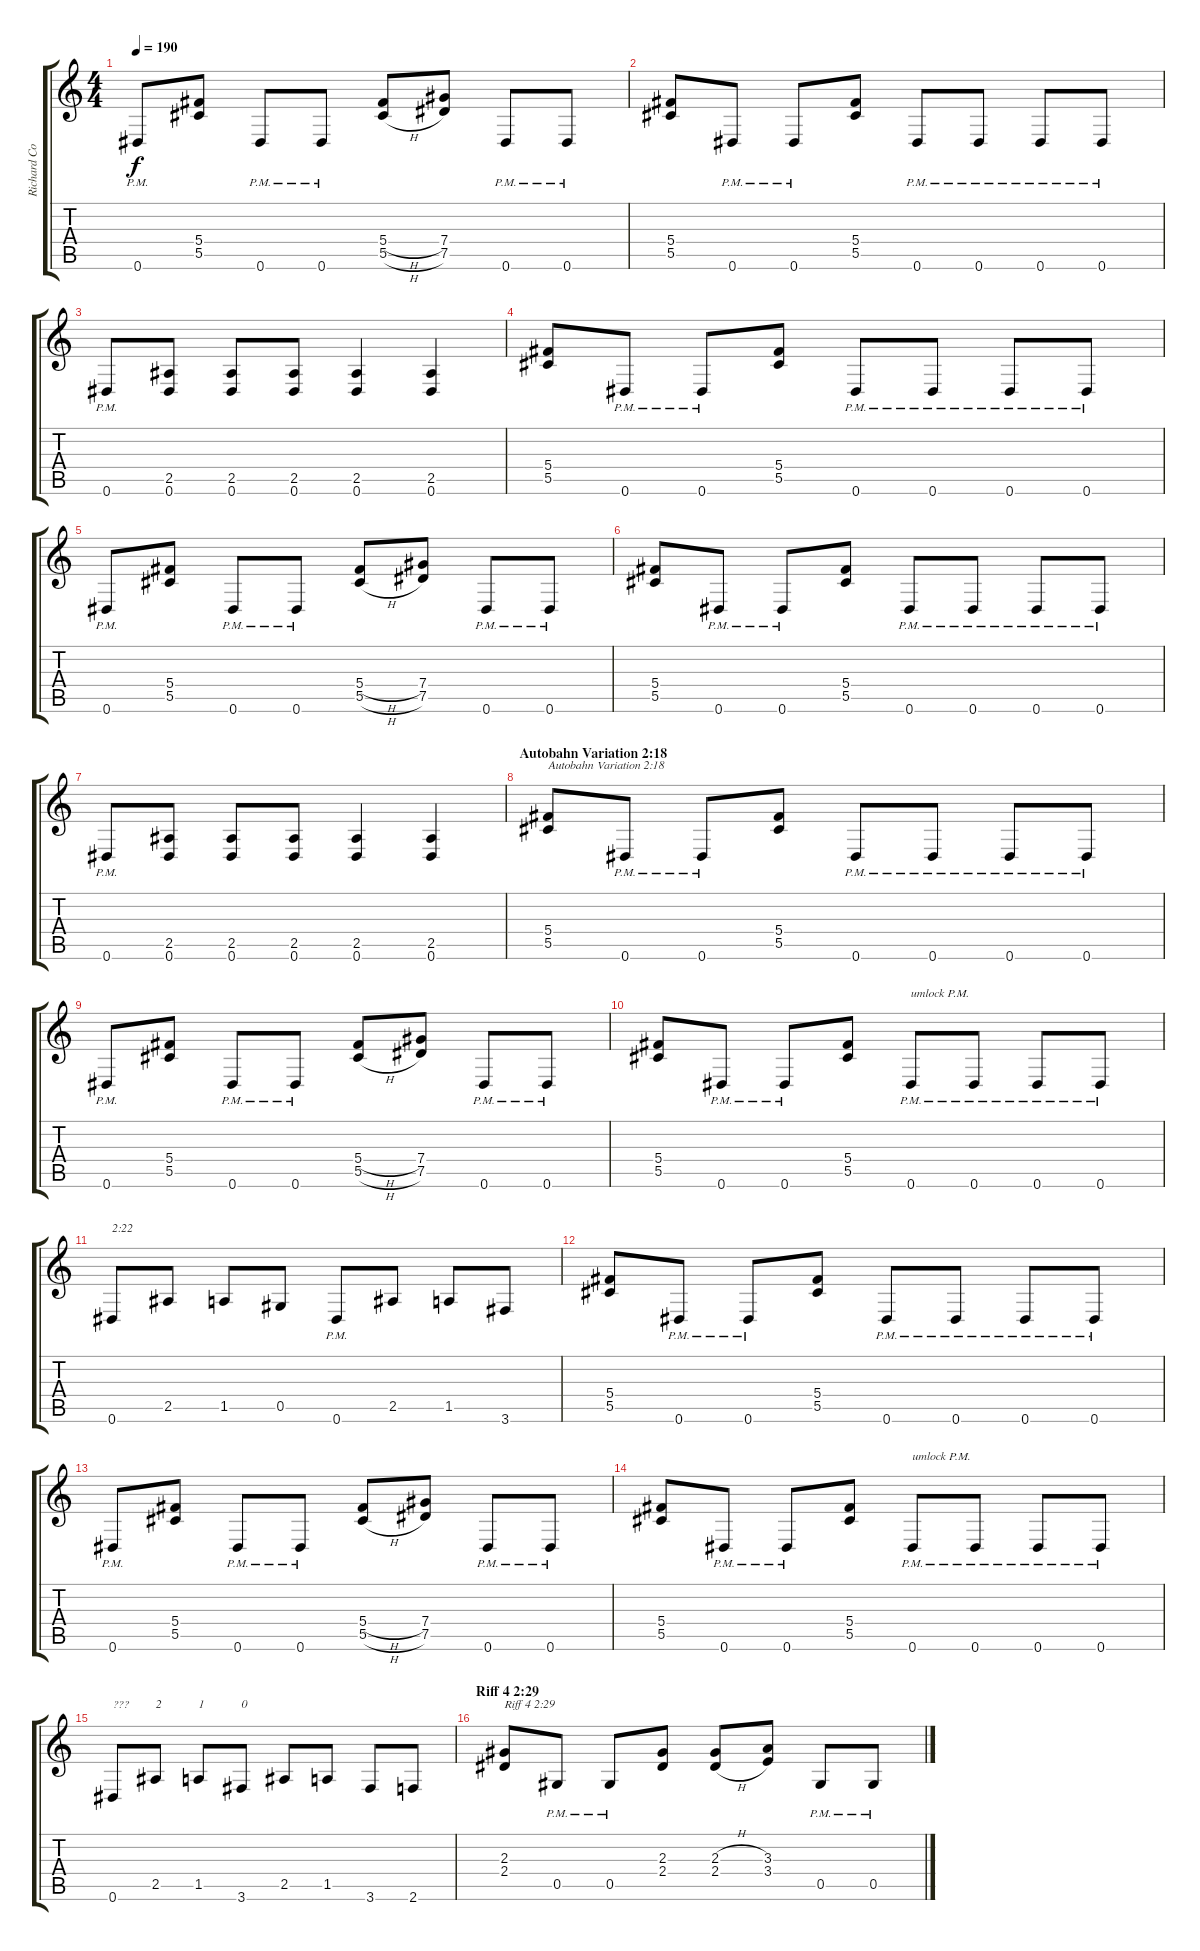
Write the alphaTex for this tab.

\track ("Richard Corpse" "Richard Co") {instrument overdrivenguitar}
\staff {score tabs}
\tuning (Eb4 Bb3 Gb3 Db3 Ab2 Eb2) {hide}
\ts (4 4)
\tempo 190
\clef g2
\ks c
0.6{pm}.8{dy f} (5.4 5.5).8 0.6{pm}.8 0.6{pm}.8 (5.4{h} 5.5{h}).8 (7.4 7.5).8 0.6{pm}.8 0.6{pm}.8 |
(5.4 5.5).8 0.6{pm}.8 0.6{pm}.8 (5.4 5.5).8 0.6{pm}.8 0.6{pm}.8 0.6{pm}.8 0.6{pm}.8 |
0.6{pm}.8 (2.5 0.6).8 (2.5 0.6).8 (2.5 0.6).8 (2.5 0.6).4 (2.5 0.6).4 |
(5.4 5.5).8 0.6{pm}.8 0.6{pm}.8 (5.4 5.5).8 0.6{pm}.8 0.6{pm}.8 0.6{pm}.8 0.6{pm}.8 |
0.6{pm}.8 (5.4 5.5).8 0.6{pm}.8 0.6{pm}.8 (5.4{h} 5.5{h}).8 (7.4 7.5).8 0.6{pm}.8 0.6{pm}.8 |
(5.4 5.5).8 0.6{pm}.8 0.6{pm}.8 (5.4 5.5).8 0.6{pm}.8 0.6{pm}.8 0.6{pm}.8 0.6{pm}.8 |
0.6{pm}.8 (2.5 0.6).8 (2.5 0.6).8 (2.5 0.6).8 (2.5 0.6).4 (2.5 0.6).4 |
\section ("" "Autobahn Variation 2:18")
(5.4 5.5).8{txt "Autobahn Variation 2:18"} 0.6{pm}.8 0.6{pm}.8 (5.4 5.5).8 0.6{pm}.8 0.6{pm}.8 0.6{pm}.8 0.6{pm}.8 |
0.6{pm}.8 (5.4 5.5).8 0.6{pm}.8 0.6{pm}.8 (5.4{h} 5.5{h}).8 (7.4 7.5).8 0.6{pm}.8 0.6{pm}.8 |
(5.4 5.5).8 0.6{pm}.8 0.6{pm}.8 (5.4 5.5).8 0.6{pm}.8{txt "umlock P.M."} 0.6{pm}.8 0.6{pm}.8 0.6{pm}.8 |
0.6.8{txt "2:22"} 2.5.8 1.5.8 0.5.8 0.6{pm}.8 2.5.8 1.5.8 3.6.8 |
(5.4 5.5).8 0.6{pm}.8 0.6{pm}.8 (5.4 5.5).8 0.6{pm}.8 0.6{pm}.8 0.6{pm}.8 0.6{pm}.8 |
0.6{pm}.8 (5.4 5.5).8 0.6{pm}.8 0.6{pm}.8 (5.4{h} 5.5{h}).8 (7.4 7.5).8 0.6{pm}.8 0.6{pm}.8 |
(5.4 5.5).8 0.6{pm}.8 0.6{pm}.8 (5.4 5.5).8 0.6{pm}.8{txt "umlock P.M."} 0.6{pm}.8 0.6{pm}.8 0.6{pm}.8 |
0.6.8{txt "???"} 2.5.8{txt "2"} 1.5.8{txt "1"} 3.6.8{txt "0"} 2.5.8 1.5.8 3.6.8 2.6.8 |
\section ("" "Riff 4 2:29")
(2.3 2.4).8{txt "Riff 4 2:29"} 0.5{pm}.8 0.5{pm}.8 (2.3 2.4).8 (2.3{h} 2.4{h}).8 (3.3 3.4).8 0.5{pm}.8 0.5{pm}.8
